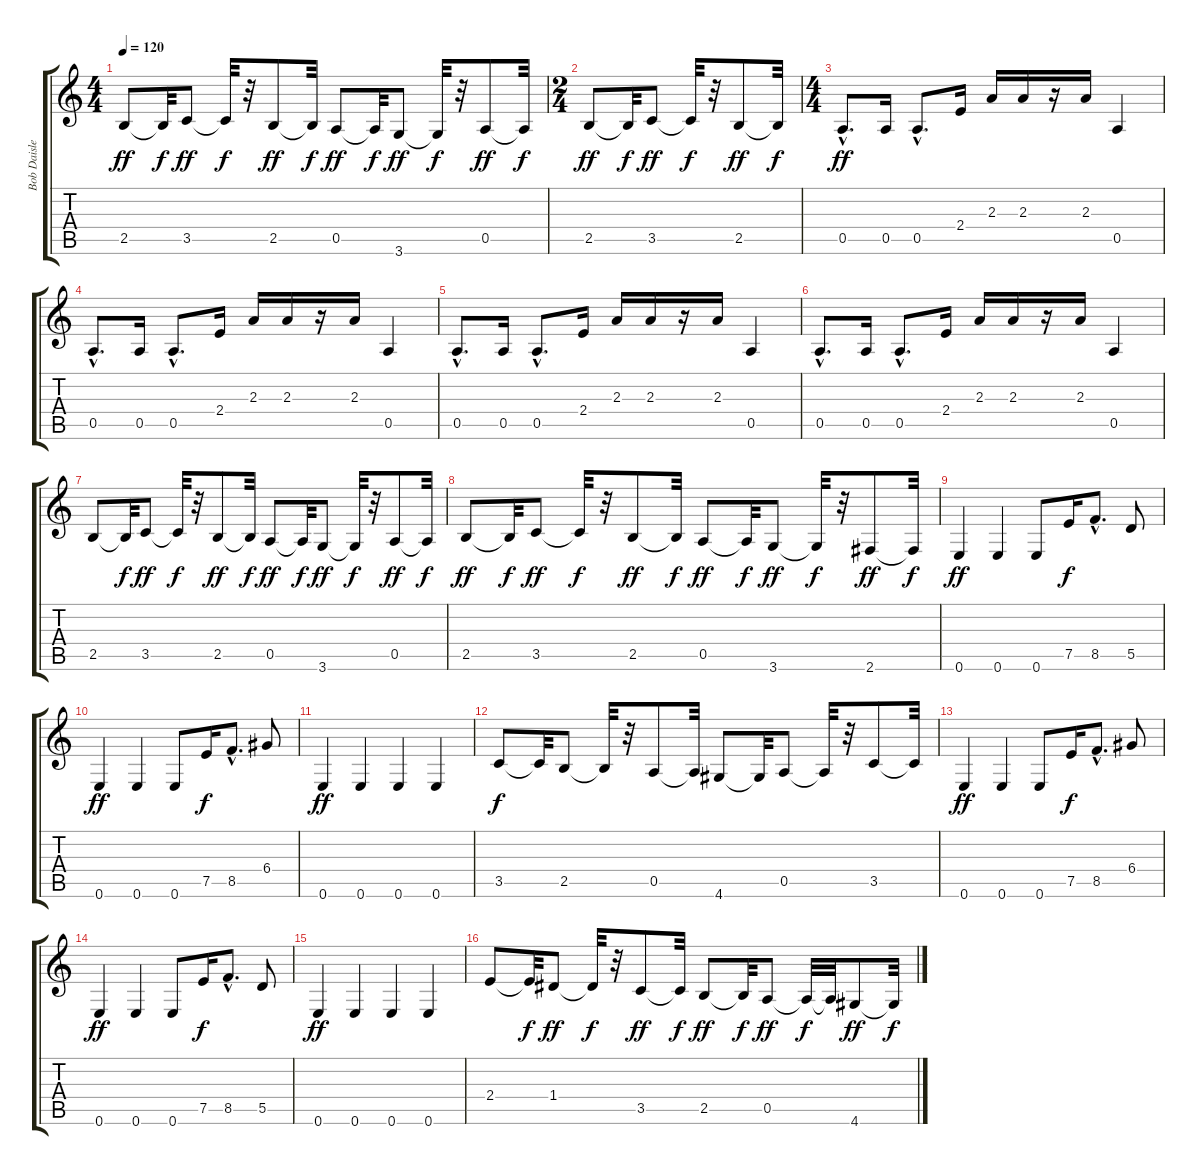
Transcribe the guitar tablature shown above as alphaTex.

\track ("Bob Daisley" "Bob Daisle") {instrument electricbassfinger}
\staff {score tabs}
\tuning (E4 B3 G3 D3 A2 E2) {hide}
\ts (4 4)
\tempo 120
\clef g2
\ks c
2.5.8{dy ff} 2.5{t}.32{dy f} 3.5.8{dy ff} 3.5{t}.32{dy f} r.32 2.5.8{dy ff} 2.5{t}.32{dy f} 0.5.8{dy ff} 0.5{t}.32{dy f} 3.6.8{dy ff} 3.6{t}.32{dy f} r.32 0.5.8{dy ff} 0.5{t}.32{dy f} |
\ts (2 4)
2.5.8{dy ff} 2.5{t}.32{dy f} 3.5.8{dy ff} 3.5{t}.32{dy f} r.32 2.5.8{dy ff} 2.5{t}.32{dy f} |
\ts (4 4)
0.5{hac}.8{d dy ff} 0.5.16 0.5{hac}.8{d} 2.4.16 2.3.16 2.3.16 r.16 2.3.16 0.5.4 |
0.5{hac}.8{d} 0.5.16 0.5{hac}.8{d} 2.4.16 2.3.16 2.3.16 r.16 2.3.16 0.5.4 |
0.5{hac}.8{d} 0.5.16 0.5{hac}.8{d} 2.4.16 2.3.16 2.3.16 r.16 2.3.16 0.5.4 |
0.5{hac}.8{d} 0.5.16 0.5{hac}.8{d} 2.4.16 2.3.16 2.3.16 r.16 2.3.16 0.5.4 |
2.5.8 2.5{t}.32{dy f} 3.5.8{dy ff} 3.5{t}.32{dy f} r.32 2.5.8{dy ff} 2.5{t}.32{dy f} 0.5.8{dy ff} 0.5{t}.32{dy f} 3.6.8{dy ff} 3.6{t}.32{dy f} r.32 0.5.8{dy ff} 0.5{t}.32{dy f} |
2.5.8{dy ff} 2.5{t}.32{dy f} 3.5.8{dy ff} 3.5{t}.32{dy f} r.32 2.5.8{dy ff} 2.5{t}.32{dy f} 0.5.8{dy ff} 0.5{t}.32{dy f} 3.6.8{dy ff} 3.6{t}.32{dy f} r.32 2.6.8{dy ff} 2.6{t}.32{dy f} |
0.6.4{dy ff} 0.6.4 0.6.8 7.5.16{dy f} 8.5{hac}.8{d} 5.5.8 |
0.6.4{dy ff} 0.6.4 0.6.8 7.5.16{dy f} 8.5{hac}.8{d} 6.4.8 |
0.6.4{dy ff} 0.6.4 0.6.4 0.6.4 |
3.5.8{dy f} 3.5{t}.32 2.5.8 2.5{t}.32 r.32 0.5.8 0.5{t}.32 4.6.8 4.6{t}.32 0.5.8 0.5{t}.32 r.32 3.5.8 3.5{t}.32 |
0.6.4{dy ff} 0.6.4 0.6.8 7.5.16{dy f} 8.5{hac}.8{d} 6.4.8 |
0.6.4{dy ff} 0.6.4 0.6.8 7.5.16{dy f} 8.5{hac}.8{d} 5.5.8 |
0.6.4{dy ff} 0.6.4 0.6.4 0.6.4 |
2.4.8 2.4{t}.32{dy f} 1.4.8{dy ff} 1.4{t}.32{dy f} r.32 3.5.8{dy ff} 3.5{t}.32{dy f} 2.5.8{dy ff} 2.5{t}.32{dy f} 0.5.8{dy ff} 0.5{t}.32{dy f} 0.5{t}.32 4.6.8{dy ff} 4.6{t}.32{dy f}
